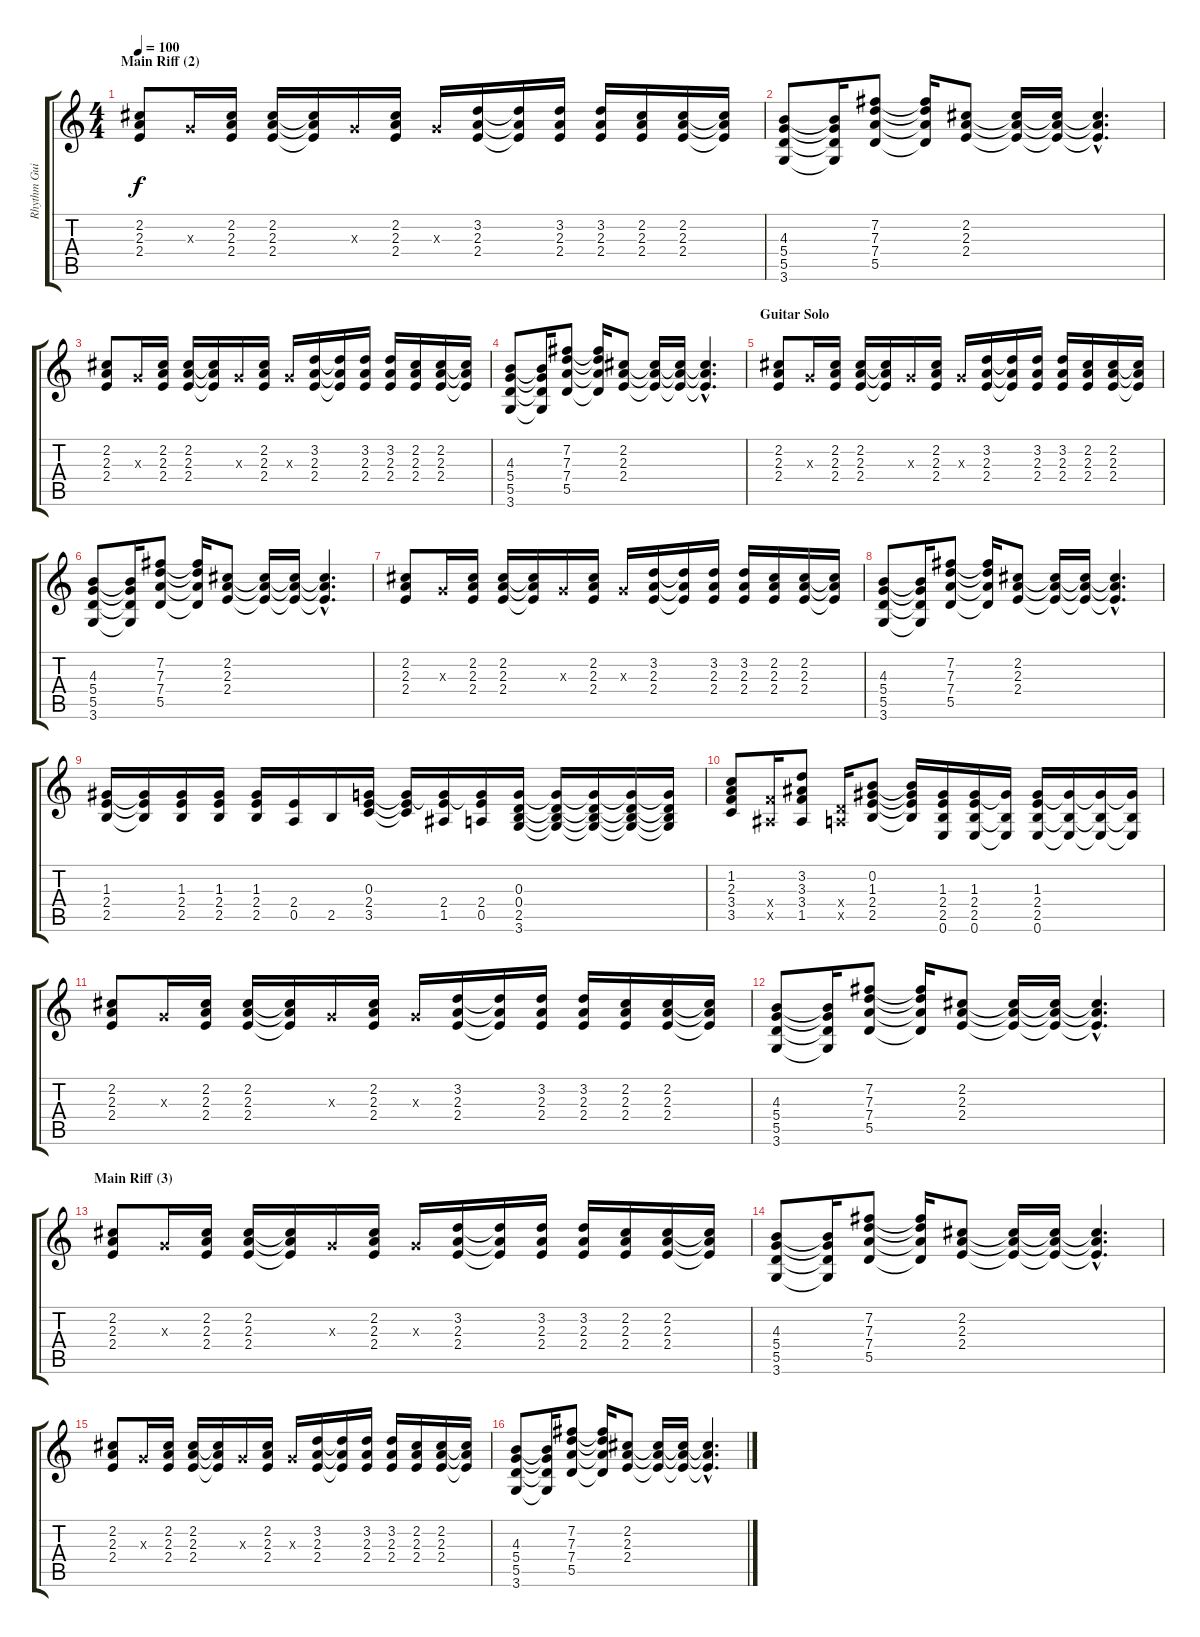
\track ("Rhythm Guitar" "Rhythm Gui") {instrument distortionguitar}
\staff {score tabs}
\tuning (E4 B3 G3 D3 A2 E2) {hide}
\ts (4 4)
\section ("" "Main Riff (2)")
\tempo 100
\clef g2
\ks c
(2.2 2.3 2.4).8{dy f} 0.3{x}.16 (2.2 2.3 2.4).16 (2.2 2.3 2.4).16 (2.2{t} 2.3{t} 2.4{t}).16 0.3{x}.16 (2.2 2.3 2.4).16 0.3{x}.16 (3.2 2.3 2.4).16 (3.2{t} 2.3{t} 2.4{t}).16 (3.2 2.3 2.4).16 (3.2 2.3 2.4).16 (2.2 2.3 2.4).16 (2.2 2.3 2.4).16 (2.2{t} 2.3{t} 2.4{t}).16 |
(4.3 5.4 5.5 3.6).8 (4.3{t} 5.4{t} 5.5{t} 3.6{t}).16 (7.2 7.3 7.4 5.5).8 (7.2{t} 7.3{t} 7.4{t} 5.5{t}).16 (2.2 2.3 2.4).8 (2.2{t} 2.3{t} 2.4{t}).16 (2.2{t} 2.3{t} 2.4{t}).16 (2.2{hac t} 2.3{hac t} 2.4{hac t}).4{d} |
(2.2 2.3 2.4).8 0.3{x}.16 (2.2 2.3 2.4).16 (2.2 2.3 2.4).16 (2.2{t} 2.3{t} 2.4{t}).16 0.3{x}.16 (2.2 2.3 2.4).16 0.3{x}.16 (3.2 2.3 2.4).16 (3.2{t} 2.3{t} 2.4{t}).16 (3.2 2.3 2.4).16 (3.2 2.3 2.4).16 (2.2 2.3 2.4).16 (2.2 2.3 2.4).16 (2.2{t} 2.3{t} 2.4{t}).16 |
(4.3 5.4 5.5 3.6).8 (4.3{t} 5.4{t} 5.5{t} 3.6{t}).16 (7.2 7.3 7.4 5.5).8 (7.2{t} 7.3{t} 7.4{t} 5.5{t}).16 (2.2 2.3 2.4).8 (2.2{t} 2.3{t} 2.4{t}).16 (2.2{t} 2.3{t} 2.4{t}).16 (2.2{hac t} 2.3{hac t} 2.4{hac t}).4{d} |
\section ("" "Guitar Solo")
(2.2 2.3 2.4).8 0.3{x}.16 (2.2 2.3 2.4).16 (2.2 2.3 2.4).16 (2.2{t} 2.3{t} 2.4{t}).16 0.3{x}.16 (2.2 2.3 2.4).16 0.3{x}.16 (3.2 2.3 2.4).16 (3.2{t} 2.3{t} 2.4{t}).16 (3.2 2.3 2.4).16 (3.2 2.3 2.4).16 (2.2 2.3 2.4).16 (2.2 2.3 2.4).16 (2.2{t} 2.3{t} 2.4{t}).16 |
(4.3 5.4 5.5 3.6).8 (4.3{t} 5.4{t} 5.5{t} 3.6{t}).16 (7.2 7.3 7.4 5.5).8 (7.2{t} 7.3{t} 7.4{t} 5.5{t}).16 (2.2 2.3 2.4).8 (2.2{t} 2.3{t} 2.4{t}).16 (2.2{t} 2.3{t} 2.4{t}).16 (2.2{hac t} 2.3{hac t} 2.4{hac t}).4{d} |
(2.2 2.3 2.4).8 0.3{x}.16 (2.2 2.3 2.4).16 (2.2 2.3 2.4).16 (2.2{t} 2.3{t} 2.4{t}).16 0.3{x}.16 (2.2 2.3 2.4).16 0.3{x}.16 (3.2 2.3 2.4).16 (3.2{t} 2.3{t} 2.4{t}).16 (3.2 2.3 2.4).16 (3.2 2.3 2.4).16 (2.2 2.3 2.4).16 (2.2 2.3 2.4).16 (2.2{t} 2.3{t} 2.4{t}).16 |
(4.3 5.4 5.5 3.6).8 (4.3{t} 5.4{t} 5.5{t} 3.6{t}).16 (7.2 7.3 7.4 5.5).8 (7.2{t} 7.3{t} 7.4{t} 5.5{t}).16 (2.2 2.3 2.4).8 (2.2{t} 2.3{t} 2.4{t}).16 (2.2{t} 2.3{t} 2.4{t}).16 (2.2{hac t} 2.3{hac t} 2.4{hac t}).4{d} |
(1.3 2.4 2.5).16 (1.3{t} 2.4{t} 2.5{t}).16 (1.3 2.4 2.5).16 (1.3 2.4 2.5).16 (1.3 2.4 2.5).16 (2.4 0.5).16 2.5.16 (0.3 2.4 3.5).16 (0.3{t} 2.4{t} 3.5{t}).16 (0.3{t} 2.4 1.5).16 (0.3{t} 2.4 0.5).16 (0.3 0.4 2.5 3.6).16 (0.3{t} 0.4{t} 2.5{t} 3.6{t}).16 (0.3{t} 0.4{t} 2.5{t} 3.6{t}).16 (0.3{t} 0.4{t} 2.5{t} 3.6{t}).16 (0.3{t} 0.4{t} 2.5{t} 3.6{t}).16 |
(1.2 2.3 3.4 3.5).8 (3.4{x} 1.5{x}).16 (3.2 3.3 3.4 1.5).8 (0.4{x} 0.5{x}).16 (0.2 1.3 2.4 2.5).8 (0.2{t} 1.3{t} 2.4{t} 2.5{t}).16 (1.3 2.4 2.5 0.6).16 (1.3 2.4 2.5 0.6).16 (1.3{t} 2.5{t} 0.6{t}).16 (1.3 2.4 2.5 0.6).16 (1.3{t} 2.5{t} 0.6{t}).16 (1.3{t} 2.5{t} 0.6{t}).16 (1.3{t} 2.5{t} 0.6{t}).16 |
(2.2 2.3 2.4).8 0.3{x}.16 (2.2 2.3 2.4).16 (2.2 2.3 2.4).16 (2.2{t} 2.3{t} 2.4{t}).16 0.3{x}.16 (2.2 2.3 2.4).16 0.3{x}.16 (3.2 2.3 2.4).16 (3.2{t} 2.3{t} 2.4{t}).16 (3.2 2.3 2.4).16 (3.2 2.3 2.4).16 (2.2 2.3 2.4).16 (2.2 2.3 2.4).16 (2.2{t} 2.3{t} 2.4{t}).16 |
(4.3 5.4 5.5 3.6).8 (4.3{t} 5.4{t} 5.5{t} 3.6{t}).16 (7.2 7.3 7.4 5.5).8 (7.2{t} 7.3{t} 7.4{t} 5.5{t}).16 (2.2 2.3 2.4).8 (2.2{t} 2.3{t} 2.4{t}).16 (2.2{t} 2.3{t} 2.4{t}).16 (2.2{hac t} 2.3{hac t} 2.4{hac t}).4{d} |
\section ("" "Main Riff (3)")
(2.2 2.3 2.4).8 0.3{x}.16 (2.2 2.3 2.4).16 (2.2 2.3 2.4).16 (2.2{t} 2.3{t} 2.4{t}).16 0.3{x}.16 (2.2 2.3 2.4).16 0.3{x}.16 (3.2 2.3 2.4).16 (3.2{t} 2.3{t} 2.4{t}).16 (3.2 2.3 2.4).16 (3.2 2.3 2.4).16 (2.2 2.3 2.4).16 (2.2 2.3 2.4).16 (2.2{t} 2.3{t} 2.4{t}).16 |
(4.3 5.4 5.5 3.6).8 (4.3{t} 5.4{t} 5.5{t} 3.6{t}).16 (7.2 7.3 7.4 5.5).8 (7.2{t} 7.3{t} 7.4{t} 5.5{t}).16 (2.2 2.3 2.4).8 (2.2{t} 2.3{t} 2.4{t}).16 (2.2{t} 2.3{t} 2.4{t}).16 (2.2{hac t} 2.3{hac t} 2.4{hac t}).4{d} |
(2.2 2.3 2.4).8 0.3{x}.16 (2.2 2.3 2.4).16 (2.2 2.3 2.4).16 (2.2{t} 2.3{t} 2.4{t}).16 0.3{x}.16 (2.2 2.3 2.4).16 0.3{x}.16 (3.2 2.3 2.4).16 (3.2{t} 2.3{t} 2.4{t}).16 (3.2 2.3 2.4).16 (3.2 2.3 2.4).16 (2.2 2.3 2.4).16 (2.2 2.3 2.4).16 (2.2{t} 2.3{t} 2.4{t}).16 |
(4.3 5.4 5.5 3.6).8 (4.3{t} 5.4{t} 5.5{t} 3.6{t}).16 (7.2 7.3 7.4 5.5).8 (7.2{t} 7.3{t} 7.4{t} 5.5{t}).16 (2.2 2.3 2.4).8 (2.2{t} 2.3{t} 2.4{t}).16 (2.2{t} 2.3{t} 2.4{t}).16 (2.2{hac t} 2.3{hac t} 2.4{hac t}).4{d}
